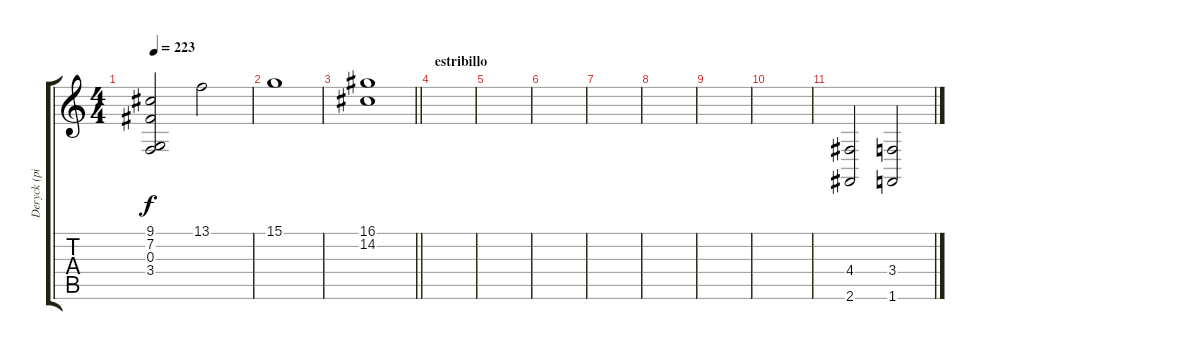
\track ("Deryck (piano)" "Deryck (pi") {instrument acousticgrandpiano}
\staff {score tabs}
\tuning (E4 B3 G3 D3 A2 E2) {hide}
\ts (4 4)
\tempo 223
\clef g2
\ks c
(9.1{t} 7.2{t} 0.3 3.4).2{dy f} 13.1.2 |
15.1.1 |
\barLineRight lightlight
(16.1 14.2).1 |
\section ("" "estribillo")
|
|
|
|
|
|
|
(4.4 2.6).2 (3.4 1.6).2
